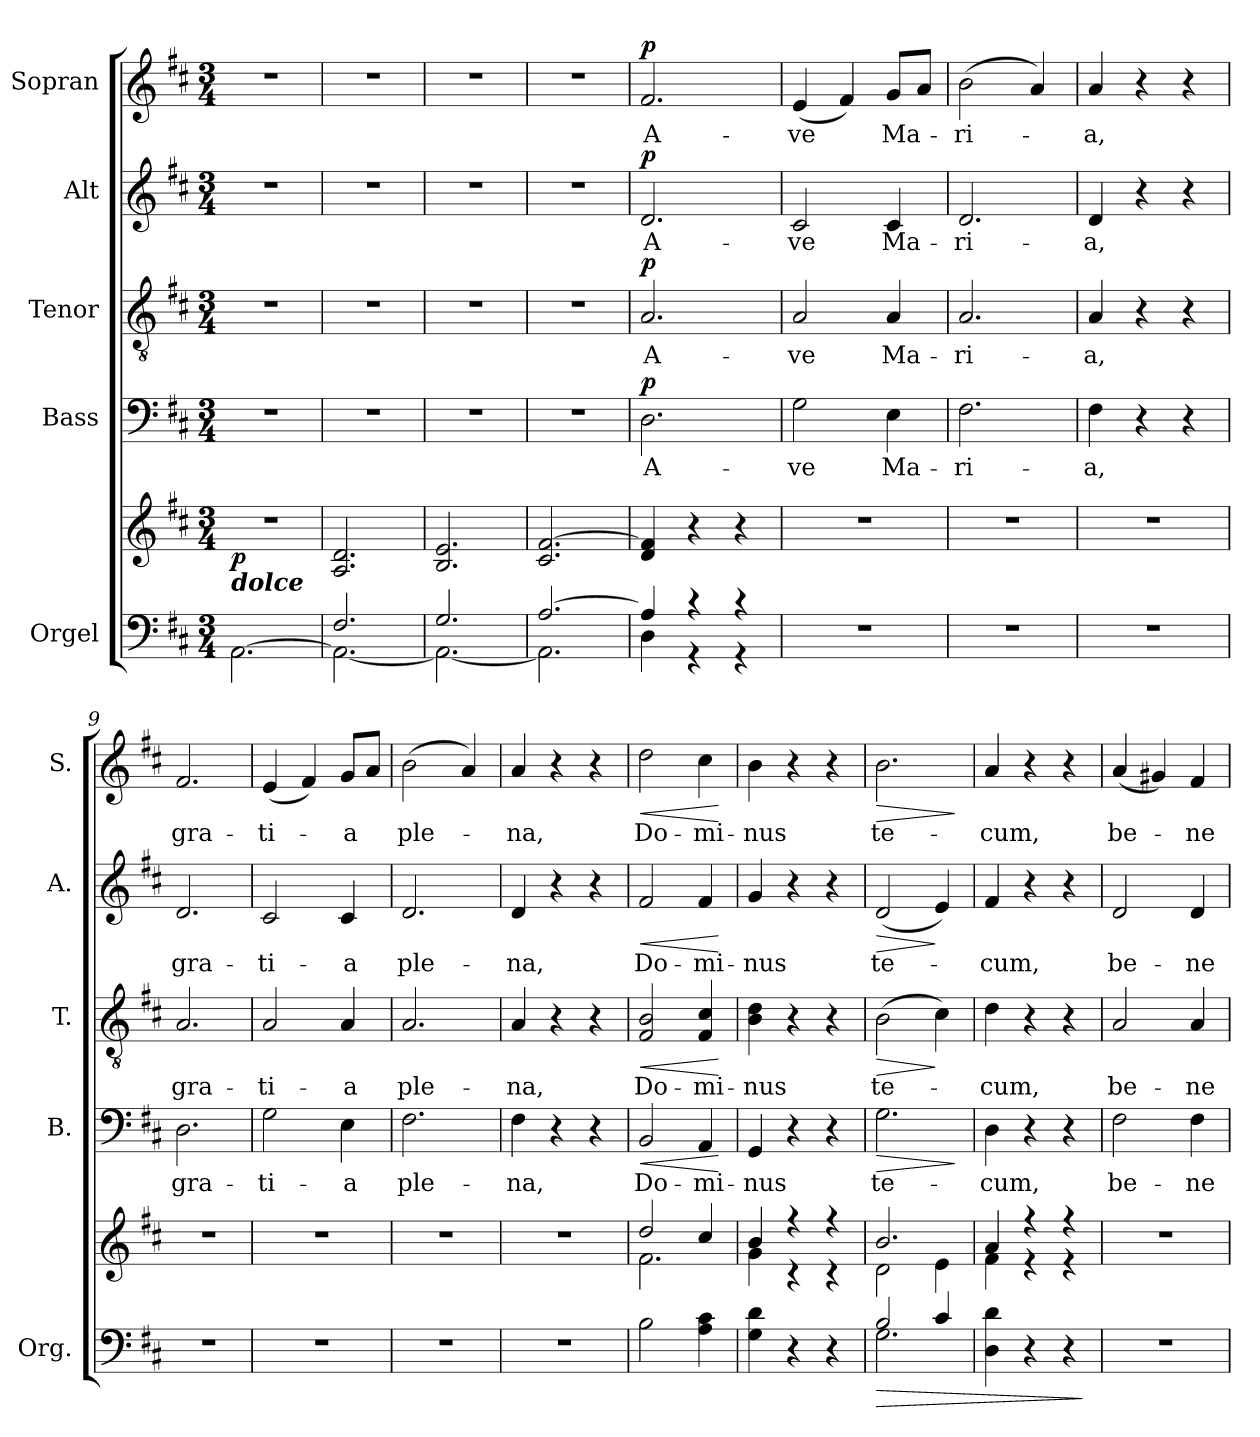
**kern	**kern	**dynam	**kern	**text	**dynam	**kern	**text	**dynam	**kern	**text	**dynam	**kern	**text	**dynam
*part5	*part5	*part5	*part4	*part4	*part4	*part3	*part3	*part3	*part2	*part2	*part2	*part1	*part1	*part1
*staff6	*staff5	*staff5/6	*staff4	*staff4	*staff4	*staff3	*staff3	*staff3	*staff2	*staff2	*staff2	*staff1	*staff1	*staff1
*I"Orgel	*	*	*I"Bass	*	*	*I"Tenor	*	*	*I"Alt	*	*	*I"Sopran	*	*
*I'Org.	*	*	*I'B.	*	*	*I'T.	*	*	*I'A.	*	*	*I'S.	*	*
*clefF4	*clefG2	*	*clefF4	*	*	*clefGv2	*	*	*clefG2	*	*	*clefG2	*	*
*k[f#c#]	*k[f#c#]	*	*k[f#c#]	*	*	*k[f#c#]	*	*	*k[f#c#]	*	*	*k[f#c#]	*	*
*D:	*D:	*	*D:	*	*	*D:	*	*	*D:	*	*	*D:	*	*
*M3/4	*M3/4	*	*M3/4	*	*	*M3/4	*	*	*M3/4	*	*	*M3/4	*	*
=1	=1	=1	=1	=1	=1	=1	=1	=1	=1	=1	=1	=1	=1	=1
!	!LO:TX:b:Bi:t=dolce	!	!	!	!	!	!	!	!	!	!	!	!	!
!	!LO:N:vis=1	!LO:DY:b	!	!	!	!	!	!	!	!	!	!	!	!
[2.AA\	2.r	p	2.r	.	.	2.r	.	.	2.r	.	.	2.r	.	.
=2	=2	=2	=2	=2	=2	=2	=2	=2	=2	=2	=2	=2	=2	=2
*^	*	*	*	*	*	*	*	*	*	*	*	*	*	*
2.F#/	2.AA\_	2.A/ 2.d/	.	2.r	.	.	2.r	.	.	2.r	.	.	2.r	.	.
=3	=3	=3	=3	=3	=3	=3	=3	=3	=3	=3	=3	=3	=3	=3	=3
2.G/	2.AA\_	2.B/ 2.e/	.	2.r	.	.	2.r	.	.	2.r	.	.	2.r	.	.
=4	=4	=4	=4	=4	=4	=4	=4	=4	=4	=4	=4	=4	=4	=4	=4
[>2.A/	2.AA\]	2.c#/ [>2.f#/	.	2.r	.	.	2.r	.	.	2.r	.	.	2.r	.	.
=5	=5	=5	=5	=5	=5	=5	=5	=5	=5	=5	=5	=5	=5	=5	=5
!	!	!	!	!	!LO:LY:b	!LO:DY:a	!	!LO:LY:b	!LO:DY:a	!	!LO:LY:b	!LO:DY:a	!	!LO:LY:b	!LO:DY:a
4A/]	4D\	4d/ 4f#/]	.	2.D\	A-	p	2.A/	A-	p	2.d/	A-	p	2.f#/	A-	p
4r	4r	4r	.	.	.	.	.	.	.	.	.	.	.	.	.
4r	4r	4r	.	.	.	.	.	.	.	.	.	.	.	.	.
=6	=6	=6	=6	=6	=6	=6	=6	=6	=6	=6	=6	=6	=6	=6	=6
!	!	!	!	!	!LO:LY:b	!	!	!LO:LY:b	!	!	!LO:LY:b	!	!	!LO:LY:b	!
*v	*v	*	*	*	*	*	*	*	*	*	*	*	*	*	*
2.r	2.r	.	2G\	-ve	.	2A/	-ve	.	2c#/	-ve	.	(<4e/	-ve	.
.	.	.	.	.	.	.	.	.	.	.	.	4f#/)	.	.
!	!	!	!	!LO:LY:b	!	!	!LO:LY:b	!	!	!LO:LY:b	!	!	!LO:LY:b	!
.	.	.	4E\	Ma-	.	4A/	Ma-	.	4c#/	Ma-	.	8g/L	Ma-	.
.	.	.	.	.	.	.	.	.	.	.	.	8a/J	.	.
!!LO:LB:g=z
=7	=7	=7	=7	=7	=7	=7	=7	=7	=7	=7	=7	=7	=7	=7
!	!	!	!	!LO:LY:b	!	!	!LO:LY:b	!	!	!LO:LY:b	!	!	!LO:LY:b	!
2.r	2.r	.	2.F#\	-ri-	.	2.A/	-ri-	.	2.d/	-ri-	.	(>2b\	-ri-	.
.	.	.	.	.	.	.	.	.	.	.	.	4a/)	.	.
=8	=8	=8	=8	=8	=8	=8	=8	=8	=8	=8	=8	=8	=8	=8
!	!	!	!	!LO:LY:b	!	!	!LO:LY:b	!	!	!LO:LY:b	!	!	!LO:LY:b	!
2.r	2.r	.	4F#\	-a,	.	4A/	-a,	.	4d/	-a,	.	4a/	-a,	.
.	.	.	4r	.	.	4r	.	.	4r	.	.	4r	.	.
.	.	.	4r	.	.	4r	.	.	4r	.	.	4r	.	.
=9	=9	=9	=9	=9	=9	=9	=9	=9	=9	=9	=9	=9	=9	=9
!	!	!	!	!LO:LY:b	!	!	!LO:LY:b	!	!	!LO:LY:b	!	!	!LO:LY:b	!
2.r	2.r	.	2.D\	gra-	.	2.A/	gra-	.	2.d/	gra-	.	2.f#/	gra-	.
=10	=10	=10	=10	=10	=10	=10	=10	=10	=10	=10	=10	=10	=10	=10
!	!	!	!	!LO:LY:b	!	!	!LO:LY:b	!	!	!LO:LY:b	!	!	!LO:LY:b	!
2.r	2.r	.	2G\	-ti-	.	2A/	-ti-	.	2c#/	-ti-	.	(<4e/	-ti-	.
.	.	.	.	.	.	.	.	.	.	.	.	4f#/)	.	.
!	!	!	!	!LO:LY:b	!	!	!LO:LY:b	!	!	!LO:LY:b	!	!	!LO:LY:b	!
.	.	.	4E\	-a	.	4A/	-a	.	4c#/	-a	.	8g/L	-a	.
.	.	.	.	.	.	.	.	.	.	.	.	8a/J	.	.
=11	=11	=11	=11	=11	=11	=11	=11	=11	=11	=11	=11	=11	=11	=11
!	!	!	!	!LO:LY:b	!	!	!LO:LY:b	!	!	!LO:LY:b	!	!	!LO:LY:b	!
2.r	2.r	.	2.F#\	ple-	.	2.A/	ple-	.	2.d/	ple-	.	(>2b\	ple-	.
.	.	.	.	.	.	.	.	.	.	.	.	4a/)	.	.
=12	=12	=12	=12	=12	=12	=12	=12	=12	=12	=12	=12	=12	=12	=12
!	!	!	!	!LO:LY:b	!	!	!LO:LY:b	!	!	!LO:LY:b	!	!	!LO:LY:b	!
2.r	2.r	.	4F#\	-na,	.	4A/	-na,	.	4d/	-na,	.	4a/	-na,	.
.	.	.	4r	.	.	4r	.	.	4r	.	.	4r	.	.
.	.	.	4r	.	.	4r	.	.	4r	.	.	4r	.	.
=13	=13	=13	=13	=13	=13	=13	=13	=13	=13	=13	=13	=13	=13	=13
*	*^	*	*	*	*	*	*	*	*	*	*	*	*	*
!	!	!	!	!	!LO:LY:b	!LO:HP:b	!	!LO:LY:b	!LO:HP:b	!	!LO:LY:b	!LO:HP:b	!	!LO:LY:b	!LO:HP:b
2B\	2dd/	2.f#\	.	2BB/	Do-	<	2F#/ 2B/	Do-	<	2f#/	Do-	<	2dd\	Do-	<
!	!	!	!	!	!LO:LY:b	!	!	!LO:LY:b	!	!	!LO:LY:b	!	!	!LO:LY:b	!
4A\ 4c#\	4cc#/	.	.	4AA/	-mi-	.	4F#/ 4c#/	-mi-	.	4f#/	-mi-	.	4cc#\	-mi-	.
*	*v	*v	*	*	*	*	*	*	*	*	*	*	*	*	*
.	.	.	.	.	[	.	.	[	.	.	[	.	.	[
!!LO:PB:g=z
=14	=14	=14	=14	=14	=14	=14	=14	=14	=14	=14	=14	=14	=14	=14
*	*^	*	*	*	*	*	*	*	*	*	*	*	*	*
!	!	!	!	!	!LO:LY:b	!	!	!LO:LY:b	!	!	!LO:LY:b	!	!	!LO:LY:b	!
4G\ 4d\	4b/	4g\	.	4GG/	-nus	.	4B\ 4d\	-nus	.	4g/	-nus	.	4b\	-nus	.
4r	4r	4r	.	4r	.	.	4r	.	.	4r	.	.	4r	.	.
4r	4r	4r	.	4r	.	.	4r	.	.	4r	.	.	4r	.	.
=15	=15	=15	=15	=15	=15	=15	=15	=15	=15	=15	=15	=15	=15	=15	=15
!	!	!	!LO:HP:b=2	!	!LO:LY:b	!LO:HP:b	!	!LO:LY:b	!LO:HP:b	!	!LO:LY:b	!LO:HP:b	!	!LO:LY:b	!LO:HP:b
*^	*	*	*	*	*	*	*	*	*	*	*	*	*	*	*
2B/	2.G\	2.b/	2d\	>	2.G\	te-	>	(>2B\	te-	>	(<2d/	te-	>	2.b\	te-	>
4c#/	.	.	4e\	.	.	.	.	4c#\)	.	]	4e/)	.	]	.	.	.
*v	*v	*	*	*	*	*	*	*	*	*	*	*	*	*	*	*
*	*v	*v	*	*	*	*	*	*	*	*	*	*	*	*	*
.	.	.	.	.	]	.	.	.	.	.	.	.	.	]
=16	=16	=16	=16	=16	=16	=16	=16	=16	=16	=16	=16	=16	=16	=16
*	*^	*	*	*	*	*	*	*	*	*	*	*	*	*
!	!	!	!	!	!LO:LY:b	!	!	!LO:LY:b	!	!	!LO:LY:b	!	!	!LO:LY:b	!
4D\ 4d\	4a/	4f#\	.	4D\	-cum,	.	4d\	-cum,	.	4f#/	-cum,	.	4a/	-cum,	.
4r	4r	4r	.	4r	.	.	4r	.	.	4r	.	.	4r	.	.
4r	4r	4r	.	4r	.	.	4r	.	.	4r	.	.	4r	.	.
*	*v	*v	*	*	*	*	*	*	*	*	*	*	*	*	*
.	.	]	.	.	.	.	.	.	.	.	.	.	.	.
=17	=17	=17	=17	=17	=17	=17	=17	=17	=17	=17	=17	=17	=17	=17
!	!	!	!	!LO:LY:b	!	!	!LO:LY:b	!	!	!LO:LY:b	!	!	!LO:LY:b	!
2.r	2.r	.	2F#\	be-	.	2A/	be-	.	2d/	be-	.	(<4a/	be-	.
.	.	.	.	.	.	.	.	.	.	.	.	4g#X/)	.	.
!	!	!	!	!LO:LY:b	!	!	!LO:LY:b	!	!	!LO:LY:b	!	!	!LO:LY:b	!
.	.	.	4F#\	-ne-	.	4A/	-ne-	.	4d/	-ne-	.	4f#/	-ne-	.
=	=	=	=	=	=	=	=	=	=	=	=	=	=	=
*-	*-	*-	*-	*-	*-	*-	*-	*-	*-	*-	*-	*-	*-	*-
